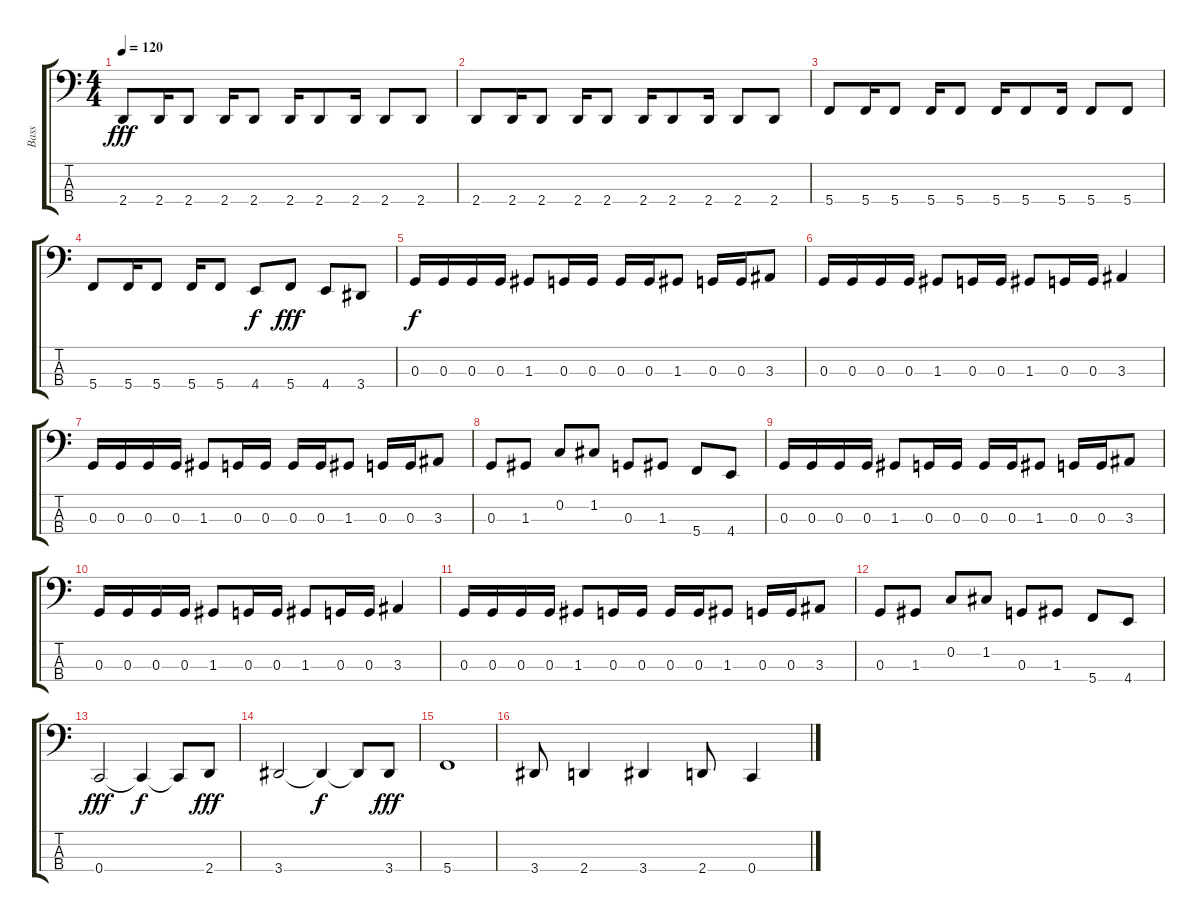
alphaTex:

\track ("Bass" "Bass") {instrument electricbassfinger}
\staff {score tabs}
\tuning (F2 C2 G1 C1) {hide}
\ts (4 4)
\tempo 120
\clef f4
\ks c
2.4.8{dy fff} 2.4.16 2.4.8 2.4.16 2.4.8 2.4.16 2.4.8 2.4.16 2.4.8 2.4.8 |
2.4.8 2.4.16 2.4.8 2.4.16 2.4.8 2.4.16 2.4.8 2.4.16 2.4.8 2.4.8 |
5.4.8 5.4.16 5.4.8 5.4.16 5.4.8 5.4.16 5.4.8 5.4.16 5.4.8 5.4.8 |
5.4.8 5.4.16 5.4.8 5.4.16 5.4.8 4.4.8{dy f} 5.4.8{dy fff} 4.4.8 3.4.8 |
0.3.16{dy f} 0.3.16 0.3.16 0.3.16 1.3.8 0.3.16 0.3.16 0.3.16 0.3.16 1.3.8 0.3.16 0.3.16 3.3.8 |
0.3.16 0.3.16 0.3.16 0.3.16 1.3.8 0.3.16 0.3.16 1.3.8 0.3.16 0.3.16 3.3.4 |
0.3.16 0.3.16 0.3.16 0.3.16 1.3.8 0.3.16 0.3.16 0.3.16 0.3.16 1.3.8 0.3.16 0.3.16 3.3.8 |
0.3.8 1.3.8 0.2.8 1.2.8 0.3.8 1.3.8 5.4.8 4.4.8 |
0.3.16 0.3.16 0.3.16 0.3.16 1.3.8 0.3.16 0.3.16 0.3.16 0.3.16 1.3.8 0.3.16 0.3.16 3.3.8 |
0.3.16 0.3.16 0.3.16 0.3.16 1.3.8 0.3.16 0.3.16 1.3.8 0.3.16 0.3.16 3.3.4 |
0.3.16 0.3.16 0.3.16 0.3.16 1.3.8 0.3.16 0.3.16 0.3.16 0.3.16 1.3.8 0.3.16 0.3.16 3.3.8 |
0.3.8 1.3.8 0.2.8 1.2.8 0.3.8 1.3.8 5.4.8 4.4.8 |
0.4.2{dy fff} 0.4{t}.4{dy f} 0.4{t}.8 2.4.8{dy fff} |
3.4.2 3.4{t}.4{dy f} 3.4{t}.8 3.4.8{dy fff} |
5.4.1 |
3.4.8 2.4.4 3.4.4 2.4.8 0.4.4
